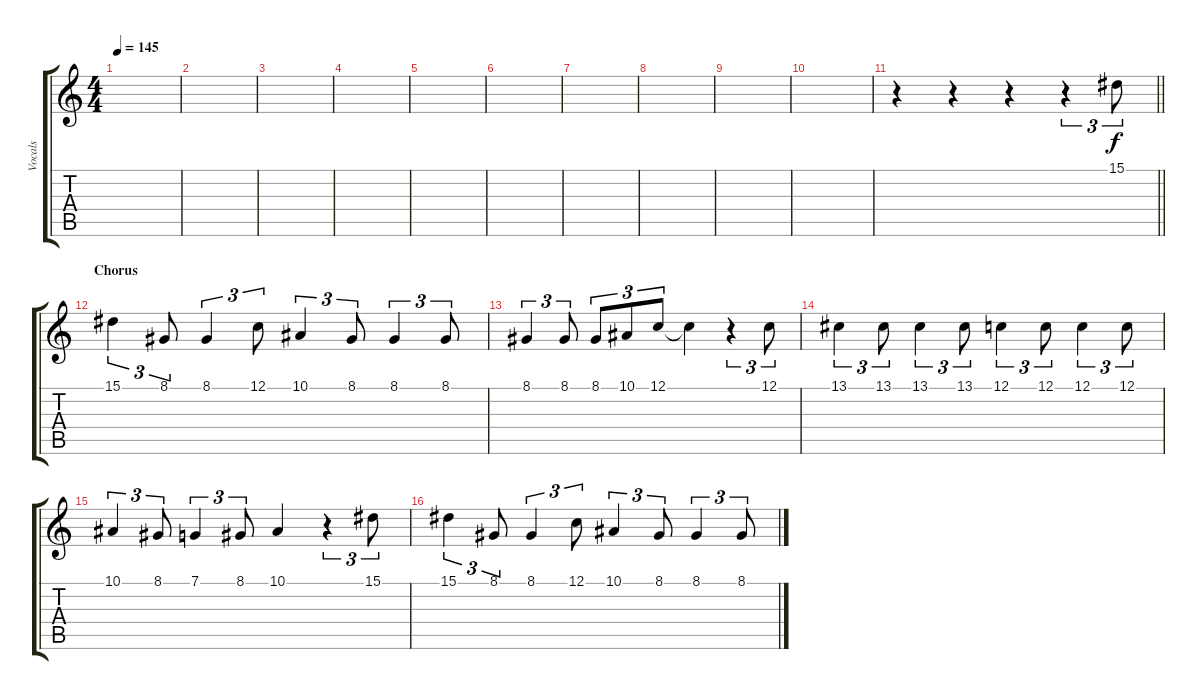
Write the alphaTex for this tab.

\track ("Vocals" "Vocals") {instrument lead2sawtooth}
\staff {score tabs}
\tuning (C4 G3 Eb3 Bb2 F2 C2) {hide}
\ts (4 4)
\tempo 145
\clef g2
\ks c
|
|
|
|
|
|
|
|
|
|
\barLineRight lightlight
r.4 r.4 r.4 r.4{tu (3 2)} 15.1.8{tu (3 2)} |
\section ("" "Chorus")
15.1.4{tu (3 2)} 8.1.8{tu (3 2)} 8.1.4{tu (3 2)} 12.1.8{tu (3 2)} 10.1.4{tu (3 2)} 8.1.8{tu (3 2)} 8.1.4{tu (3 2)} 8.1.8{tu (3 2)} |
8.1.4{tu (3 2)} 8.1.8{tu (3 2)} 8.1.8{tu (3 2)} 10.1.8{tu (3 2)} 12.1.8{tu (3 2)} 12.1{t}.4 r.4{tu (3 2)} 12.1.8{tu (3 2)} |
13.1.4{tu (3 2)} 13.1.8{tu (3 2)} 13.1.4{tu (3 2)} 13.1.8{tu (3 2)} 12.1.4{tu (3 2)} 12.1.8{tu (3 2)} 12.1.4{tu (3 2)} 12.1.8{tu (3 2)} |
10.1.4{tu (3 2)} 8.1.8{tu (3 2)} 7.1.4{tu (3 2)} 8.1.8{tu (3 2)} 10.1.4 r.4{tu (3 2)} 15.1.8{tu (3 2)} |
15.1.4{tu (3 2)} 8.1.8{tu (3 2)} 8.1.4{tu (3 2)} 12.1.8{tu (3 2)} 10.1.4{tu (3 2)} 8.1.8{tu (3 2)} 8.1.4{tu (3 2)} 8.1.8{tu (3 2)}
